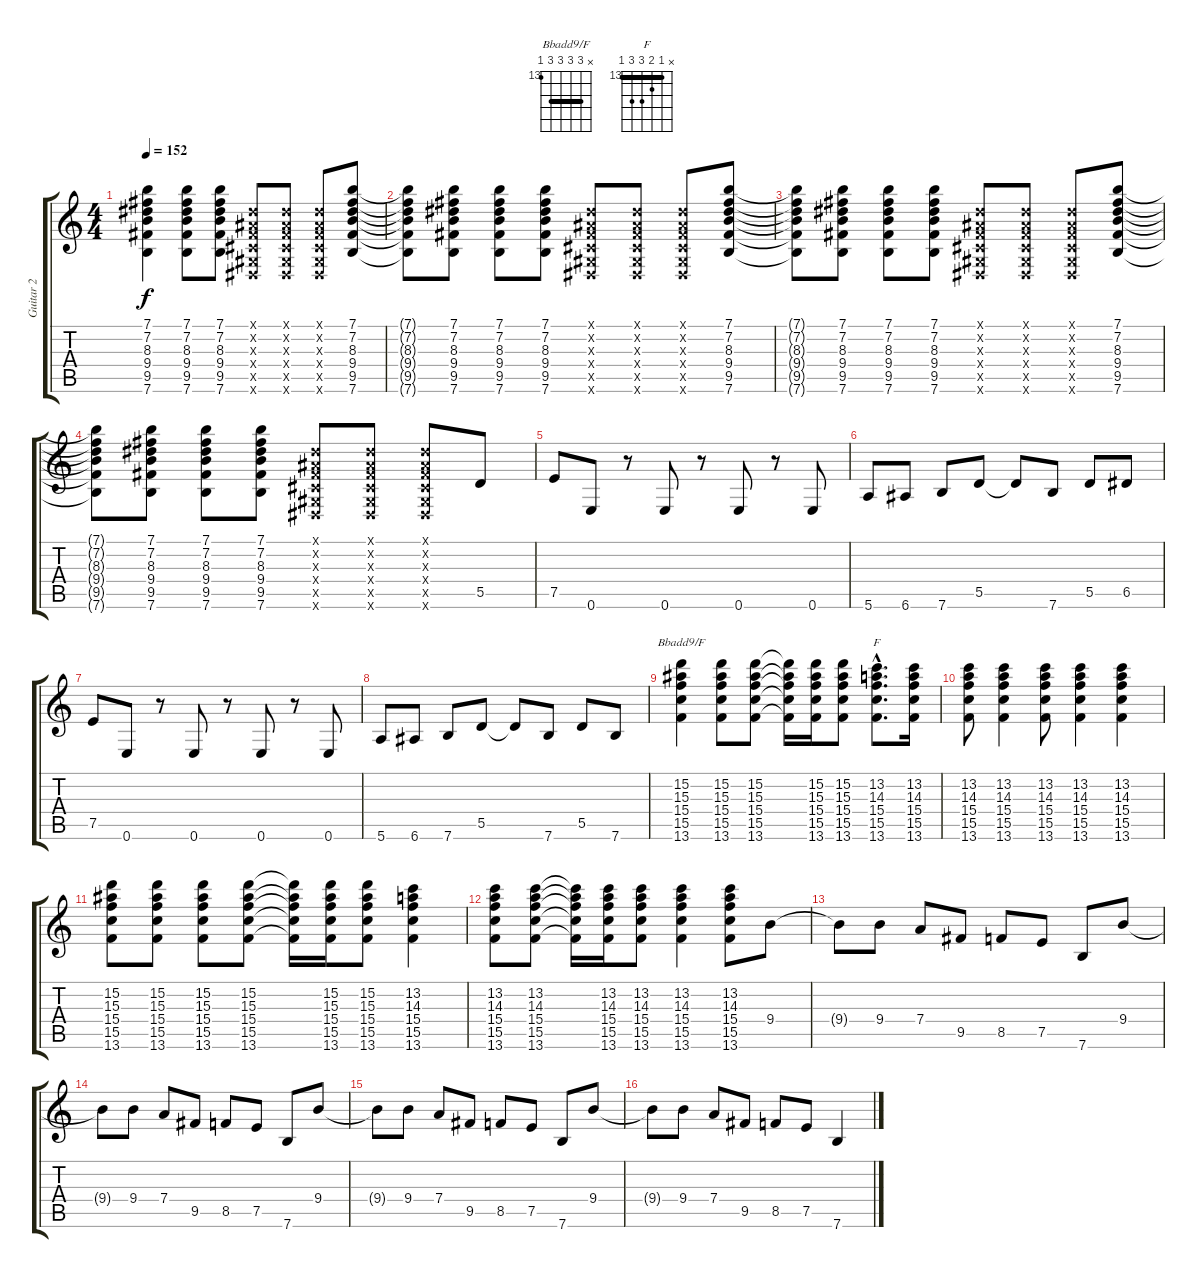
\track ("Guitar 2" "Guitar 2") {instrument overdrivenguitar}
\staff {score tabs}
\tuning (E4 B3 G3 D3 A2 E2) {hide}
\chord ("Bbadd9/F" x 15 15 15 15 13) {firstfret 13 barre 15}
\chord ("F" x 13 14 15 15 13) {firstfret 13 barre 13}
\ts (4 4)
\tempo 152
\clef g2
\ks c
(7.1 7.2 8.3 9.4 9.5 7.6).4{dy f} (7.1 7.2 8.3 9.4 9.5 7.6).8 (7.1 7.2 8.3 9.4 9.5 7.6).8 (-1.1{x} -1.2{x} -1.3{x} -1.4{x} -1.5{x} -1.6{x}).8 (-1.1{x} -1.2{x} -1.3{x} -1.4{x} -1.5{x} -1.6{x}).8 (-1.1{x} -1.2{x} -1.3{x} -1.4{x} -1.5{x} -1.6{x}).8 (7.1 7.2 8.3 9.4 9.5 7.6).8 |
(7.1{t} 7.2{t} 8.3{t} 9.4{t} 9.5{t} 7.6{t}).8 (7.1 7.2 8.3 9.4 9.5 7.6).8 (7.1 7.2 8.3 9.4 9.5 7.6).8 (7.1 7.2 8.3 9.4 9.5 7.6).8 (-1.1{x} -1.2{x} -1.3{x} -1.4{x} -1.5{x} -1.6{x}).8 (-1.1{x} -1.2{x} -1.3{x} -1.4{x} -1.5{x} -1.6{x}).8 (-1.1{x} -1.2{x} -1.3{x} -1.4{x} -1.5{x} -1.6{x}).8 (7.1 7.2 8.3 9.4 9.5 7.6).8 |
(7.1{t} 7.2{t} 8.3{t} 9.4{t} 9.5{t} 7.6{t}).8 (7.1 7.2 8.3 9.4 9.5 7.6).8 (7.1 7.2 8.3 9.4 9.5 7.6).8 (7.1 7.2 8.3 9.4 9.5 7.6).8 (-1.1{x} -1.2{x} -1.3{x} -1.4{x} -1.5{x} -1.6{x}).8 (-1.1{x} -1.2{x} -1.3{x} -1.4{x} -1.5{x} -1.6{x}).8 (-1.1{x} -1.2{x} -1.3{x} -1.4{x} -1.5{x} -1.6{x}).8 (7.1 7.2 8.3 9.4 9.5 7.6).8 |
(7.1{t} 7.2{t} 8.3{t} 9.4{t} 9.5{t} 7.6{t}).8 (7.1 7.2 8.3 9.4 9.5 7.6).8 (7.1 7.2 8.3 9.4 9.5 7.6).8 (7.1 7.2 8.3 9.4 9.5 7.6).8 (-1.1{x} -1.2{x} -1.3{x} -1.4{x} -1.5{x} -1.6{x}).8 (-1.1{x} -1.2{x} -1.3{x} -1.4{x} -1.5{x} -1.6{x}).8 (-1.1{x} -1.2{x} -1.3{x} -1.4{x} -1.5{x} -1.6{x}).8 5.5.8 |
7.5.8 0.6.8 r.8 0.6.8 r.8 0.6.8 r.8 0.6.8 |
5.6.8 6.6.8 7.6.8 5.5.8 5.5{t}.8 7.6.8 5.5.8 6.5.8 |
7.5.8 0.6.8 r.8 0.6.8 r.8 0.6.8 r.8 0.6.8 |
5.6.8 6.6.8 7.6.8 5.5.8 5.5{t}.8 7.6.8 5.5.8 7.6.8 |
(15.2 15.3 15.4 15.5 13.6).4{ch "Bbadd9/F"} (15.2 15.3 15.4 15.5 13.6).8 (15.2 15.3 15.4 15.5 13.6).8 (15.2{t} 15.3{t} 15.4{t} 15.5{t} 13.6{t}).16 (15.2 15.3 15.4 15.5 13.6).16 (15.2 15.3 15.4 15.5 13.6).8 (13.2{hac} 14.3{hac} 15.4{hac} 15.5{hac} 13.6{hac}).8{d ch "F"} (13.2 14.3 15.4 15.5 13.6).16 |
(13.2 14.3 15.4 15.5 13.6).8 (13.2 14.3 15.4 15.5 13.6).4 (13.2 14.3 15.4 15.5 13.6).8 (13.2 14.3 15.4 15.5 13.6).4 (13.2 14.3 15.4 15.5 13.6).4 |
(15.2 15.3 15.4 15.5 13.6).8 (15.2 15.3 15.4 15.5 13.6).8 (15.2 15.3 15.4 15.5 13.6).8 (15.2 15.3 15.4 15.5 13.6).8 (15.2{t} 15.3{t} 15.4{t} 15.5{t} 13.6{t}).16 (15.2 15.3 15.4 15.5 13.6).16 (15.2 15.3 15.4 15.5 13.6).8 (13.2 14.3 15.4 15.5 13.6).4 |
(13.2 14.3 15.4 15.5 13.6).8 (13.2 14.3 15.4 15.5 13.6).8 (13.2{t} 14.3{t} 15.4{t} 15.5{t} 13.6{t}).16 (13.2 14.3 15.4 15.5 13.6).16 (13.2 14.3 15.4 15.5 13.6).8 (13.2 14.3 15.4 15.5 13.6).4 (13.2 14.3 15.4 15.5 13.6).8 9.4.8 |
9.4{t}.8 9.4.8 7.4.8 9.5.8 8.5.8 7.5.8 7.6.8 9.4.8 |
9.4{t}.8 9.4.8 7.4.8 9.5.8 8.5.8 7.5.8 7.6.8 9.4.8 |
9.4{t}.8 9.4.8 7.4.8 9.5.8 8.5.8 7.5.8 7.6.8 9.4.8 |
9.4{t}.8 9.4.8 7.4.8 9.5.8 8.5.8 7.5.8 7.6.4
